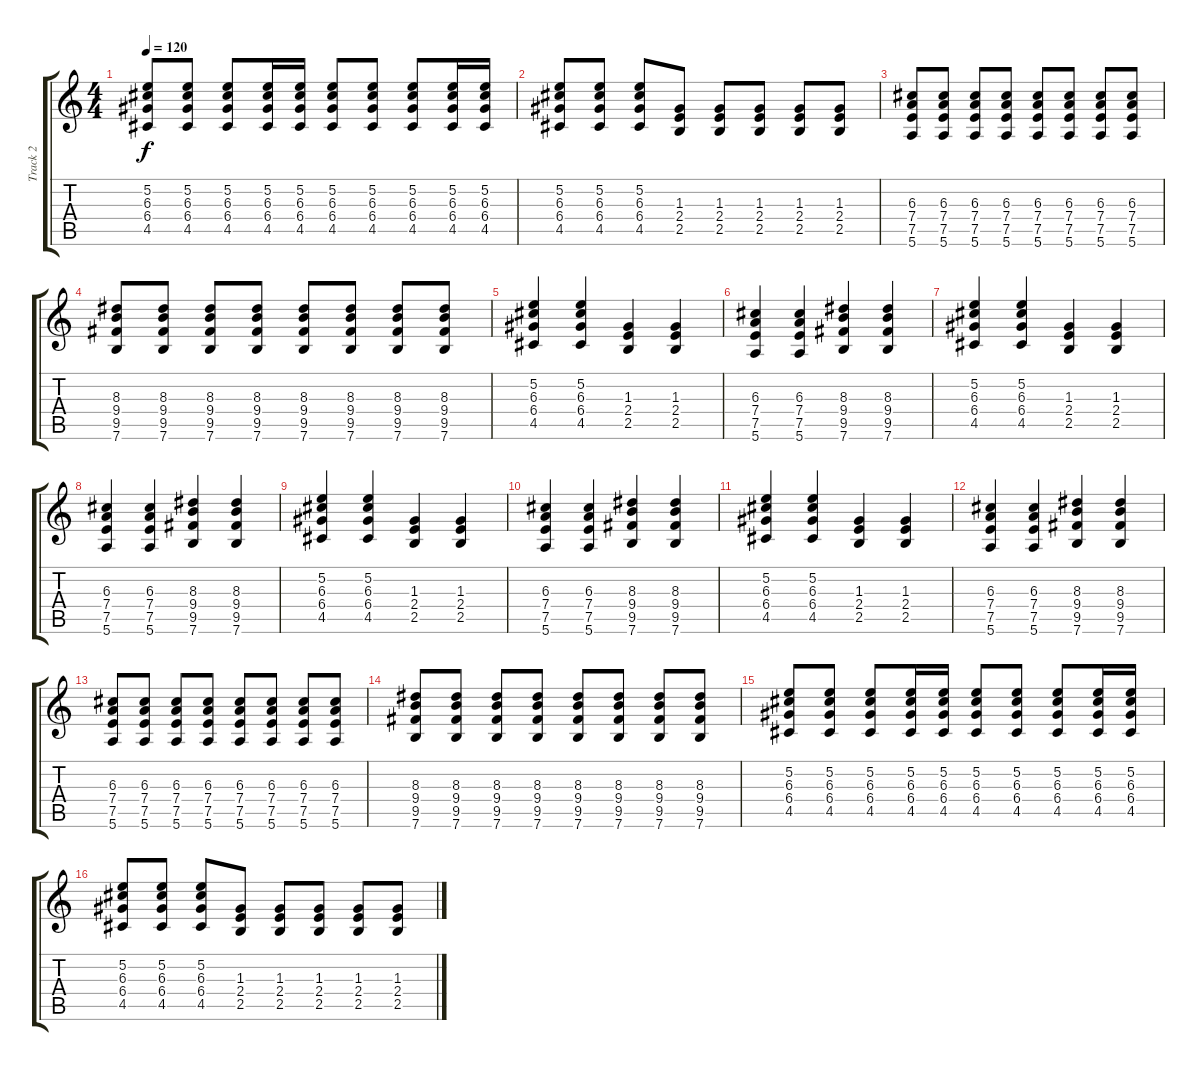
\track ("Track 2" "Track 2") {instrument distortionguitar}
\staff {score tabs}
\tuning (E4 B3 G3 D3 A2 E2) {hide}
\ts (4 4)
\tempo 120
\clef g2
\ks c
(5.2 6.3 6.4 4.5).8{dy f} (5.2 6.3 6.4 4.5).8 (5.2 6.3 6.4 4.5).8 (5.2 6.3 6.4 4.5).16 (5.2 6.3 6.4 4.5).16 (5.2 6.3 6.4 4.5).8 (5.2 6.3 6.4 4.5).8 (5.2 6.3 6.4 4.5).8 (5.2 6.3 6.4 4.5).16 (5.2 6.3 6.4 4.5).16 |
(5.2 6.3 6.4 4.5).8 (5.2 6.3 6.4 4.5).8 (5.2 6.3 6.4 4.5).8 (1.3 2.4 2.5).8 (1.3 2.4 2.5).8 (1.3 2.4 2.5).8 (1.3 2.4 2.5).8 (1.3 2.4 2.5).8 |
(6.3 7.4 7.5 5.6).8 (6.3 7.4 7.5 5.6).8 (6.3 7.4 7.5 5.6).8 (6.3 7.4 7.5 5.6).8 (6.3 7.4 7.5 5.6).8 (6.3 7.4 7.5 5.6).8 (6.3 7.4 7.5 5.6).8 (6.3 7.4 7.5 5.6).8 |
(8.3 9.4 9.5 7.6).8 (8.3 9.4 9.5 7.6).8 (8.3 9.4 9.5 7.6).8 (8.3 9.4 9.5 7.6).8 (8.3 9.4 9.5 7.6).8 (8.3 9.4 9.5 7.6).8 (8.3 9.4 9.5 7.6).8 (8.3 9.4 9.5 7.6).8 |
(5.2 6.3 6.4 4.5).4 (5.2 6.3 6.4 4.5).4 (1.3 2.4 2.5).4 (1.3 2.4 2.5).4 |
(6.3 7.4 7.5 5.6).4 (6.3 7.4 7.5 5.6).4 (8.3 9.4 9.5 7.6).4 (8.3 9.4 9.5 7.6).4 |
(5.2 6.3 6.4 4.5).4 (5.2 6.3 6.4 4.5).4 (1.3 2.4 2.5).4 (1.3 2.4 2.5).4 |
(6.3 7.4 7.5 5.6).4 (6.3 7.4 7.5 5.6).4 (8.3 9.4 9.5 7.6).4 (8.3 9.4 9.5 7.6).4 |
(5.2 6.3 6.4 4.5).4 (5.2 6.3 6.4 4.5).4 (1.3 2.4 2.5).4 (1.3 2.4 2.5).4 |
(6.3 7.4 7.5 5.6).4 (6.3 7.4 7.5 5.6).4 (8.3 9.4 9.5 7.6).4 (8.3 9.4 9.5 7.6).4 |
(5.2 6.3 6.4 4.5).4 (5.2 6.3 6.4 4.5).4 (1.3 2.4 2.5).4 (1.3 2.4 2.5).4 |
(6.3 7.4 7.5 5.6).4 (6.3 7.4 7.5 5.6).4 (8.3 9.4 9.5 7.6).4 (8.3 9.4 9.5 7.6).4 |
(6.3 7.4 7.5 5.6).8 (6.3 7.4 7.5 5.6).8 (6.3 7.4 7.5 5.6).8 (6.3 7.4 7.5 5.6).8 (6.3 7.4 7.5 5.6).8 (6.3 7.4 7.5 5.6).8 (6.3 7.4 7.5 5.6).8 (6.3 7.4 7.5 5.6).8 |
(8.3 9.4 9.5 7.6).8 (8.3 9.4 9.5 7.6).8 (8.3 9.4 9.5 7.6).8 (8.3 9.4 9.5 7.6).8 (8.3 9.4 9.5 7.6).8 (8.3 9.4 9.5 7.6).8 (8.3 9.4 9.5 7.6).8 (8.3 9.4 9.5 7.6).8 |
(5.2 6.3 6.4 4.5).8 (5.2 6.3 6.4 4.5).8 (5.2 6.3 6.4 4.5).8 (5.2 6.3 6.4 4.5).16 (5.2 6.3 6.4 4.5).16 (5.2 6.3 6.4 4.5).8 (5.2 6.3 6.4 4.5).8 (5.2 6.3 6.4 4.5).8 (5.2 6.3 6.4 4.5).16 (5.2 6.3 6.4 4.5).16 |
(5.2 6.3 6.4 4.5).8 (5.2 6.3 6.4 4.5).8 (5.2 6.3 6.4 4.5).8 (1.3 2.4 2.5).8 (1.3 2.4 2.5).8 (1.3 2.4 2.5).8 (1.3 2.4 2.5).8 (1.3 2.4 2.5).8
